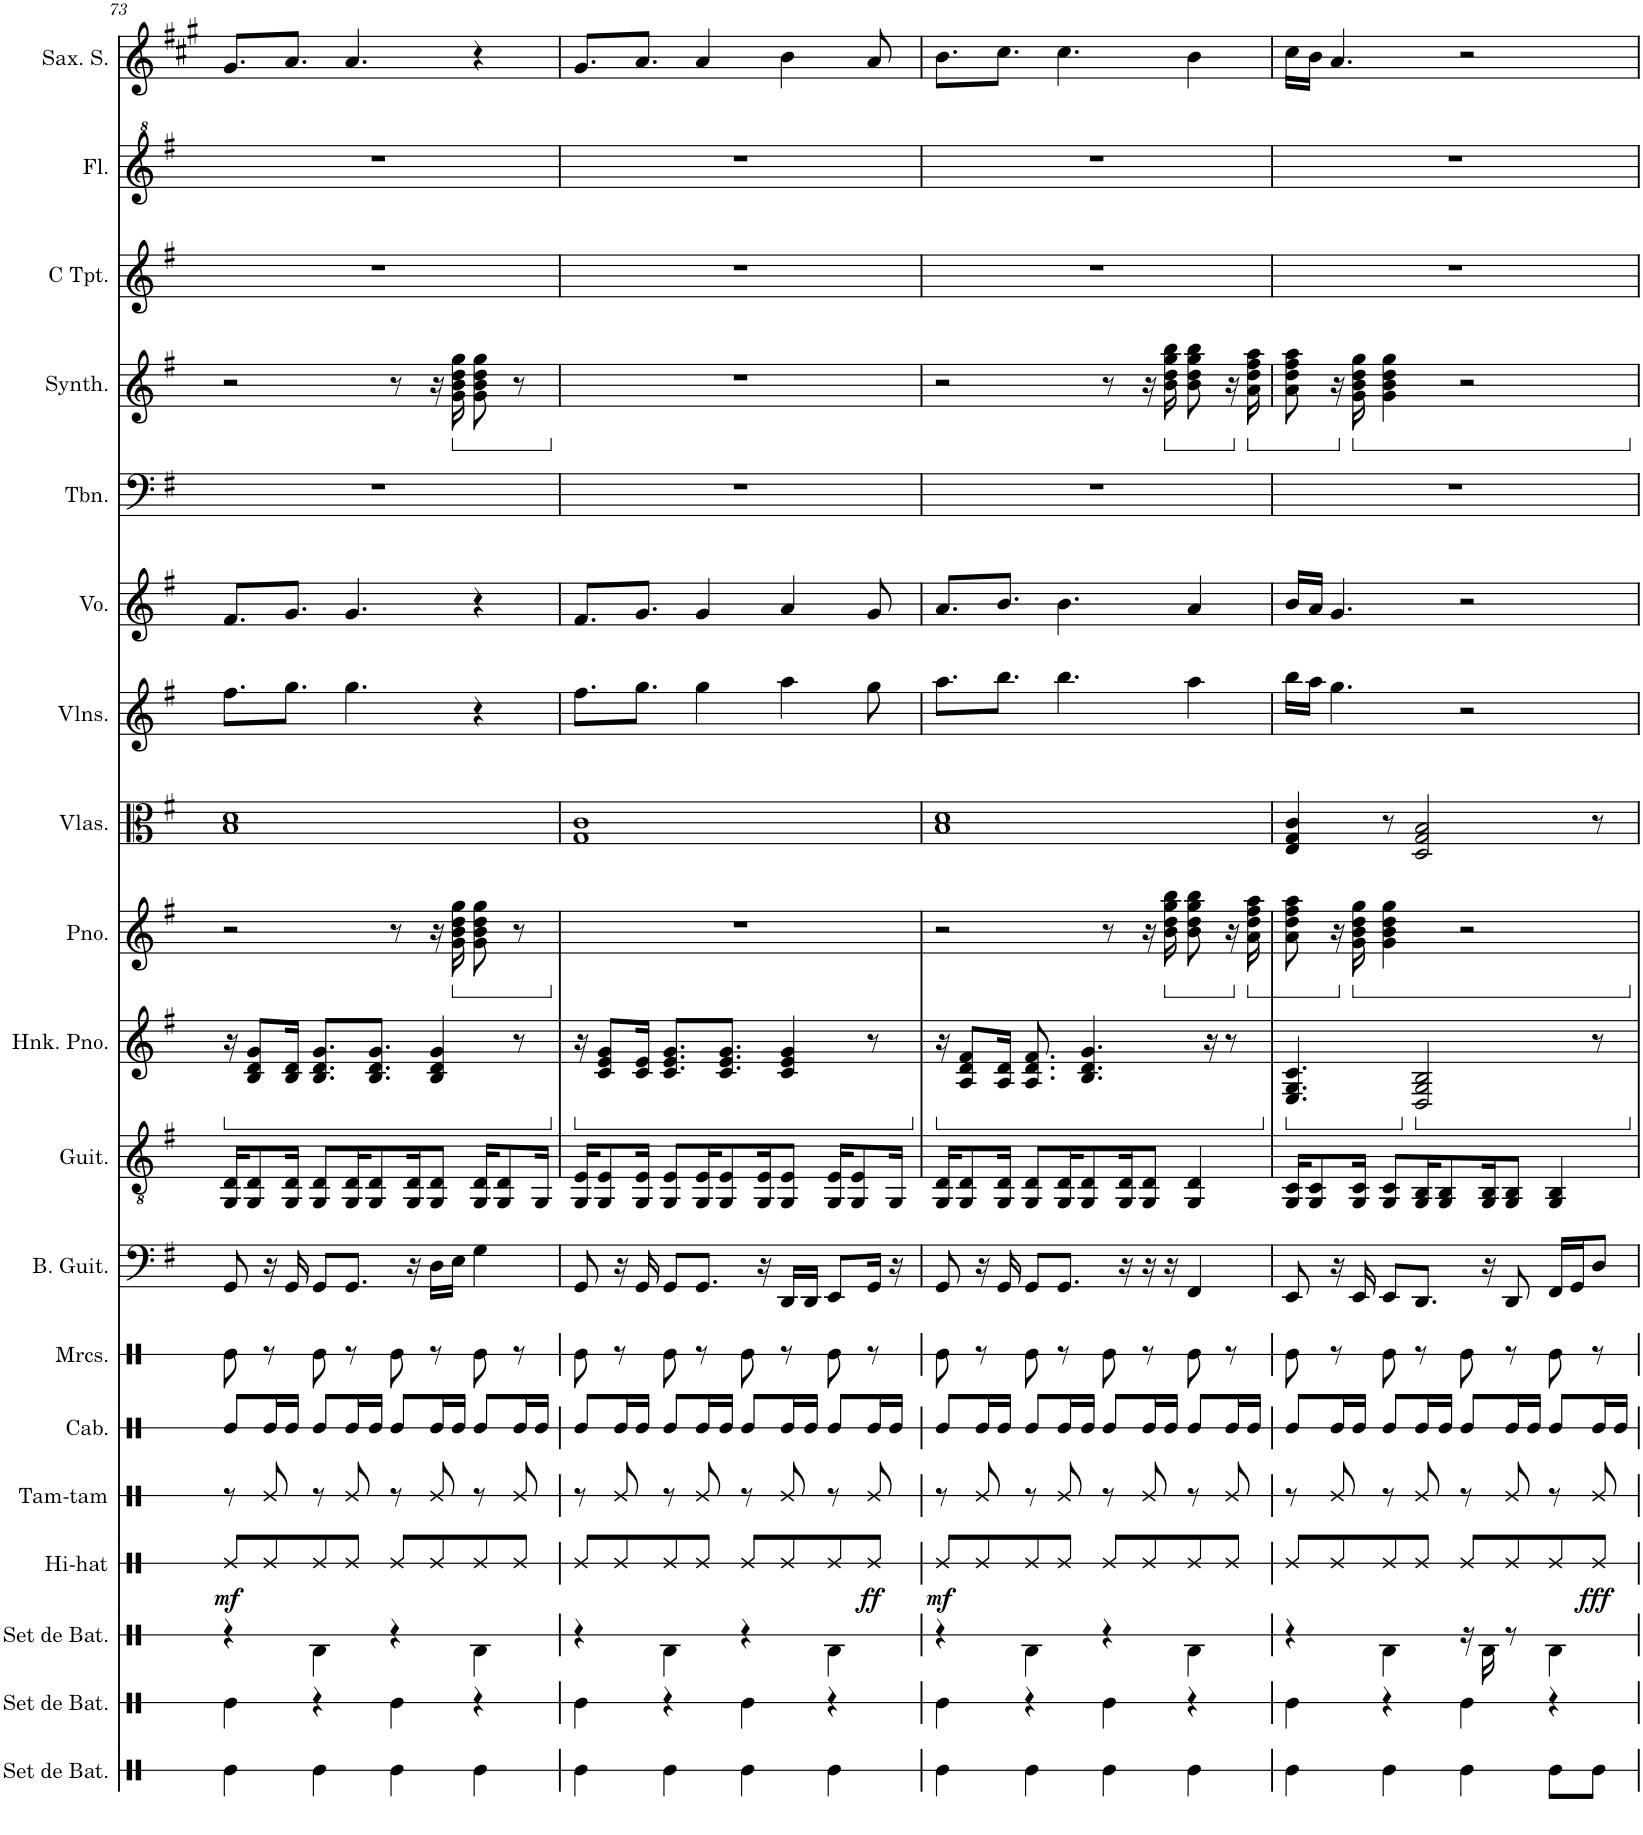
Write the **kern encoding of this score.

**kern	**kern	**kern	**kern	**dynam	**kern	**kern	**kern	**kern	**kern	**kern	**kern	**kern	**kern	**kern	**kern	**kern	**kern	**kern	**kern
*part19	*part18	*part17	*part16	*part16	*part15	*part14	*part13	*part12	*part11	*part10	*part9	*part8	*part7	*part6	*part5	*part4	*part3	*part2	*part1
*staff19	*staff18	*staff17	*staff16	*staff16	*staff15	*staff14	*staff13	*staff12	*staff11	*staff10	*staff9	*staff8	*staff7	*staff6	*staff5	*staff4	*staff3	*staff2	*staff1
*I"Set de batterie	*I"Set de batterie	*I"Set de batterie	*I"Hi-hat	*	*I"Tam-tam	*I"Cabasa	*I"Maracas	*I"Bass Guitar	*I"Acoustic Guitar	*I"Honky Tonk Piano	*I"Piano	*I"Violas	*I"Violins	*I"Voice	*I"Trombone	*I"Brightness Synthesizer	*I"C Trumpet	*I"Flute	*I"Saxophone Soprano
*I'Set de Bat.	*I'Set de Bat.	*I'Set de Bat.	*I'Hi-hat	*	*I'Tam-tam	*I'Cab.	*I'Mrcs.	*I'B. Guit.	*I'Guit.	*I'Hnk. Pno.	*I'Pno.	*I'Vlas.	*I'Vlns.	*I'Vo.	*I'Tbn.	*I'Synth.	*I'C Tpt.	*I'Fl.	*I'Sax. S.
!!LO:PB:g=z
*clefX	*clefX	*clefX	*clefX	*	*clefX	*clefX	*clefX	*clefF4	*clefGv2	*clefG2	*clefG2	*clefC3	*clefG2	*clefG2	*clefF4	*clefG2	*clefG2	*clefG^2	*clefG2
*	*	*	*	*	*	*	*	*Trd7c12	*	*	*	*	*	*	*	*	*	*	*Trd1c2
*k[]	*k[]	*k[]	*k[]	*	*k[]	*k[]	*k[]	*k[f#]	*k[f#]	*k[f#]	*k[f#]	*k[f#]	*k[f#]	*k[f#]	*k[f#]	*k[f#]	*k[f#]	*k[f#]	*k[f#c#g#]
*M4/4	*M4/4	*M4/4	*M4/4	*	*M4/4	*M4/4	*M4/4	*M4/4	*M4/4	*M4/4	*M4/4	*M4/4	*M4/4	*M4/4	*M4/4	*M4/4	*M4/4	*M4/4	*M4/4
*	*	*	*	*	*	*	*	*	*	*ped	*	*	*	*	*	*	*	*	*
=73	=73	=73	=73	=73	=73	=73	=73	=73	=73	=73	=73	=73	=73	=73	=73	=73	=73	=73	=73
!	!	!	!	!LO:DY:b	!	!	!	!	!	!	!	!	!	!	!	!	!	!	!
4Re\	4Re\	4r	8Re/L	mf	8r	8Re/L	8Re\	8GG/	16GG/ 16D/KL	16r	2r	1B 1d	8.ff#\L	8.f#/L	1r	2r	1r	1r	8.g#/L
.	.	.	.	.	.	.	.	.	8GG/ 8D/	8B/ 8d/ 8g/L	.	.	.	.	.	.	.	.	.
.	.	.	8Re/	.	8Re/	16Re/L	8r	16r	.	.	.	.	.	.	.	.	.	.	.
.	.	.	.	.	.	16Re/JJ	.	16GG/	16GG/ 16D/Jk	16B/ 16d/Jk	.	.	8.gg\J	8.g/J	.	.	.	.	8.a/J
4Re\	4r	4RB\	8Re/	.	8r	8Re/L	8Re\	8GG/L	8GG/ 8D/L	8.B/ 8.d/ 8.g/L	.	.	.	.	.	.	.	.	.
.	.	.	8Re/J	.	8Re/	16Re/L	8r	8.GG/J	16GG/ 16D/K	.	.	.	4.gg\	4.g/	.	.	.	.	4.a/
.	.	.	.	.	.	16Re/JJ	.	.	8GG/ 8D/	8.B/ 8.d/ 8.g/J	.	.	.	.	.	.	.	.	.
4Re\	4Re\	4r	8Re/L	.	8r	8Re/L	8Re\	.	.	.	8r	.	.	.	.	8r	.	.	.
.	.	.	.	.	.	.	.	16r	16GG/ 16D/K	.	.	.	.	.	.	.	.	.	.
.	.	.	8Re/	.	8Re/	16Re/L	8r	16D\LL	8GG/ 8D/J	4B/ 4d/ 4g/	16r	.	.	.	.	16r	.	.	.
*	*	*	*	*	*	*	*	*	*	*	*ped	*	*	*	*	*	*	*	*
*	*	*	*	*	*	*	*	*	*	*	*	*	*	*	*	*ped	*	*	*
.	.	.	.	.	.	16Re/JJ	.	16E\JJ	.	.	16g\ 16b\ 16dd\ 16gg\	.	.	.	.	16g\ 16b\ 16dd\ 16gg\	.	.	.
4Re\	4r	4RB\	8Re/	.	8r	8Re/L	8Re\	4G\	16GG/ 16D/KL	.	8g\ 8b\ 8dd\ 8gg\	.	4r	4r	.	8g\ 8b\ 8dd\ 8gg\	.	.	4r
.	.	.	.	.	.	.	.	.	8GG/ 8D/	.	.	.	.	.	.	.	.	.	.
.	.	.	8Re/J	.	8Re/	16Re/L	8r	.	.	8r	8r	.	.	.	.	8r	.	.	.
.	.	.	.	.	.	16Re/JJ	.	.	16GG/Jk	.	.	.	.	.	.	.	.	.	.
=74	=74	=74	=74	=74	=74	=74	=74	=74	=74	=74	=74	=74	=74	=74	=74	=74	=74	=74	=74
*	*	*	*	*	*	*	*	*	*	*Xped	*	*	*	*	*	*	*	*	*
*	*	*	*	*	*	*	*	*	*	*ped	*	*	*	*	*	*	*	*	*
*	*	*	*	*	*	*	*	*	*	*	*Xped	*	*	*	*	*	*	*	*
*	*	*	*	*	*	*	*	*	*	*	*	*	*	*	*	*Xped	*	*	*
4Re\	4Re\	4r	8Re/L	.	8r	8Re/L	8Re\	8GG/	16GG/ 16E/KL	16r	1r	1G 1c	8.ff#\L	8.f#/L	1r	1r	1r	1r	8.g#/L
.	.	.	.	.	.	.	.	.	8GG/ 8E/	8c/ 8e/ 8g/L	.	.	.	.	.	.	.	.	.
.	.	.	8Re/	.	8Re/	16Re/L	8r	16r	.	.	.	.	.	.	.	.	.	.	.
.	.	.	.	.	.	16Re/JJ	.	16GG/	16GG/ 16E/Jk	16c/ 16e/Jk	.	.	8.gg\J	8.g/J	.	.	.	.	8.a/J
4Re\	4r	4RB\	8Re/	.	8r	8Re/L	8Re\	8GG/L	8GG/ 8E/L	8.c/ 8.e/ 8.g/L	.	.	.	.	.	.	.	.	.
.	.	.	8Re/J	.	8Re/	16Re/L	8r	8.GG/J	16GG/ 16E/K	.	.	.	4gg\	4g/	.	.	.	.	4a/
.	.	.	.	.	.	16Re/JJ	.	.	8GG/ 8E/	8.c/ 8.e/ 8.g/J	.	.	.	.	.	.	.	.	.
4Re\	4Re\	4r	8Re/L	.	8r	8Re/L	8Re\	.	.	.	.	.	.	.	.	.	.	.	.
.	.	.	.	.	.	.	.	16r	16GG/ 16E/K	.	.	.	.	.	.	.	.	.	.
.	.	.	8Re/	.	8Re/	16Re/L	8r	16DD/LL	8GG/ 8E/J	4c/ 4e/ 4g/	.	.	4aa\	4a/	.	.	.	.	4b\
.	.	.	.	.	.	16Re/JJ	.	16DD/JJ	.	.	.	.	.	.	.	.	.	.	.
4Re\	4r	4RB\	8Re/	.	8r	8Re/L	8Re\	8EE/L	16GG/ 16E/KL	.	.	.	.	.	.	.	.	.	.
.	.	.	.	.	.	.	.	.	8GG/ 8E/	.	.	.	.	.	.	.	.	.	.
!	!	!	!	!LO:DY:b	!	!	!	!	!	!	!	!	!	!	!	!	!	!	!
.	.	.	8Re/J	ff	8Re/	16Re/L	8r	16GG/Jk	.	8r	.	.	8gg\	8g/	.	.	.	.	8a/
.	.	.	.	.	.	16Re/JJ	.	16r	16GG/Jk	.	.	.	.	.	.	.	.	.	.
=75	=75	=75	=75	=75	=75	=75	=75	=75	=75	=75	=75	=75	=75	=75	=75	=75	=75	=75	=75
*	*	*	*	*	*	*	*	*	*	*Xped	*	*	*	*	*	*	*	*	*
*	*	*	*	*	*	*	*	*	*	*ped	*	*	*	*	*	*	*	*	*
!	!	!	!	!LO:DY:b	!	!	!	!	!	!	!	!	!	!	!	!	!	!	!
4Re\	4Re\	4r	8Re/L	mf	8r	8Re/L	8Re\	8GG/	16GG/ 16D/KL	16r	2r	1B 1d	8.aa\L	8.a/L	1r	2r	1r	1r	8.b\L
.	.	.	.	.	.	.	.	.	8GG/ 8D/	8A/ 8d/ 8f#/L	.	.	.	.	.	.	.	.	.
.	.	.	8Re/	.	8Re/	16Re/L	8r	16r	.	.	.	.	.	.	.	.	.	.	.
.	.	.	.	.	.	16Re/JJ	.	16GG/	16GG/ 16D/Jk	16A/ 16d/Jk	.	.	8.bb\J	8.b/J	.	.	.	.	8.cc#\J
4Re\	4r	4RB\	8Re/	.	8r	8Re/L	8Re\	8GG/L	8GG/ 8D/L	8.A/ 8.d/ 8.f#/	.	.	.	.	.	.	.	.	.
.	.	.	8Re/J	.	8Re/	16Re/L	8r	8.GG/J	16GG/ 16D/K	.	.	.	4.bb\	4.b\	.	.	.	.	4.cc#\
.	.	.	.	.	.	16Re/JJ	.	.	8GG/ 8D/	4.B/ 4.d/ 4.g/	.	.	.	.	.	.	.	.	.
4Re\	4Re\	4r	8Re/L	.	8r	8Re/L	8Re\	.	.	.	8r	.	.	.	.	8r	.	.	.
.	.	.	.	.	.	.	.	16r	16GG/ 16D/K	.	.	.	.	.	.	.	.	.	.
.	.	.	8Re/	.	8Re/	16Re/L	8r	16r	8GG/ 8D/J	.	16r	.	.	.	.	16r	.	.	.
*	*	*	*	*	*	*	*	*	*	*	*ped	*	*	*	*	*	*	*	*
*	*	*	*	*	*	*	*	*	*	*	*	*	*	*	*	*ped	*	*	*
.	.	.	.	.	.	16Re/JJ	.	16r	.	.	16b\ 16dd\ 16gg\ 16bb\	.	.	.	.	16b\ 16dd\ 16gg\ 16bb\	.	.	.
4Re\	4r	4RB\	8Re/	.	8r	8Re/L	8Re\	4FF#/	4GG/ 4D/	.	8b\ 8dd\ 8gg\ 8bb\	.	4aa\	4a/	.	8b\ 8dd\ 8gg\ 8bb\	.	.	4b\
.	.	.	.	.	.	.	.	.	.	16r	.	.	.	.	.	.	.	.	.
.	.	.	8Re/J	.	8Re/	16Re/L	8r	.	.	8r	16r	.	.	.	.	16r	.	.	.
*	*	*	*	*	*	*	*	*	*	*	*Xped	*	*	*	*	*	*	*	*
*	*	*	*	*	*	*	*	*	*	*	*ped	*	*	*	*	*	*	*	*
*	*	*	*	*	*	*	*	*	*	*	*	*	*	*	*	*Xped	*	*	*
*	*	*	*	*	*	*	*	*	*	*	*	*	*	*	*	*ped	*	*	*
.	.	.	.	.	.	16Re/JJ	.	.	.	.	16a\ 16dd\ 16ff#\ 16aa\	.	.	.	.	16a\ 16dd\ 16ff#\ 16aa\	.	.	.
=76	=76	=76	=76	=76	=76	=76	=76	=76	=76	=76	=76	=76	=76	=76	=76	=76	=76	=76	=76
*	*	*	*	*	*	*	*	*	*	*Xped	*	*	*	*	*	*	*	*	*
*	*	*	*	*	*	*	*	*	*	*ped	*	*	*	*	*	*	*	*	*
4Re\	4Re\	4r	8Re/L	.	8r	8Re/L	8Re\	8EE/	16GG/ 16C/KL	4.E/ 4.G/ 4.c/	8a\ 8dd\ 8ff#\ 8aa\	4E/ 4G/ 4c/	16bb\LL	16b/LL	1r	8a\ 8dd\ 8ff#\ 8aa\	1r	1r	16cc#\LL
.	.	.	.	.	.	.	.	.	8GG/ 8C/	.	.	.	16aa\JJ	16a/JJ	.	.	.	.	16b\JJ
.	.	.	8Re/	.	8Re/	16Re/L	8r	16r	.	.	16r	.	4.gg\	4.g/	.	16r	.	.	4.a/
*	*	*	*	*	*	*	*	*	*	*	*Xped	*	*	*	*	*	*	*	*
*	*	*	*	*	*	*	*	*	*	*	*ped	*	*	*	*	*	*	*	*
*	*	*	*	*	*	*	*	*	*	*	*	*	*	*	*	*Xped	*	*	*
*	*	*	*	*	*	*	*	*	*	*	*	*	*	*	*	*ped	*	*	*
.	.	.	.	.	.	16Re/JJ	.	16EE/	16GG/ 16C/Jk	.	16g\ 16b\ 16dd\ 16gg\	.	.	.	.	16g\ 16b\ 16dd\ 16gg\	.	.	.
4Re\	4r	4RB\	8Re/	.	8r	8Re/L	8Re\	8EE/L	8GG/ 8C/L	.	4g\ 4b\ 4dd\ 4gg\	8r	.	.	.	4g\ 4b\ 4dd\ 4gg\	.	.	.
*	*	*	*	*	*	*	*	*	*	*Xped	*	*	*	*	*	*	*	*	*
*	*	*	*	*	*	*	*	*	*	*ped	*	*	*	*	*	*	*	*	*
.	.	.	8Re/J	.	8Re/	16Re/L	8r	8.DD/J	16GG/ 16BB/K	2D/ 2G/ 2B/	.	2D/ 2G/ 2B/	.	.	.	.	.	.	.
.	.	.	.	.	.	16Re/JJ	.	.	8GG/ 8BB/	.	.	.	.	.	.	.	.	.	.
4Re\	4Re\	16r	8Re/L	.	8r	8Re/L	8Re\	.	.	.	2r	.	2r	2r	.	2r	.	.	2r
.	.	16RB\	.	.	.	.	.	16r	16GG/ 16BB/K	.	.	.	.	.	.	.	.	.	.
.	.	8r	8Re/	.	8Re/	16Re/L	8r	8DD/	8GG/ 8BB/J	.	.	.	.	.	.	.	.	.	.
.	.	.	.	.	.	16Re/JJ	.	.	.	.	.	.	.	.	.	.	.	.	.
8Re\L	4r	4RB\	8Re/	.	8r	8Re/L	8Re\	16FF#/LL	4GG/ 4BB/	.	.	.	.	.	.	.	.	.	.
.	.	.	.	.	.	.	.	16GG/J	.	.	.	.	.	.	.	.	.	.	.
!	!	!	!	!LO:DY:b	!	!	!	!	!	!	!	!	!	!	!	!	!	!	!
8Re\J	.	.	8Re/J	fff	8Re/	16Re/L	8r	8D/J	.	8r	.	8r	.	.	.	.	.	.	.
.	.	.	.	.	.	16Re/JJ	.	.	.	.	.	.	.	.	.	.	.	.	.
*	*	*	*	*	*	*	*	*	*	*Xped	*	*	*	*	*	*	*	*	*
*	*	*	*	*	*	*	*	*	*	*	*Xped	*	*	*	*	*	*	*	*
*	*	*	*	*	*	*	*	*	*	*	*	*	*	*	*	*Xped	*	*	*
=	=	=	=	=	=	=	=	=	=	=	=	=	=	=	=	=	=	=	=
*-	*-	*-	*-	*-	*-	*-	*-	*-	*-	*-	*-	*-	*-	*-	*-	*-	*-	*-	*-
